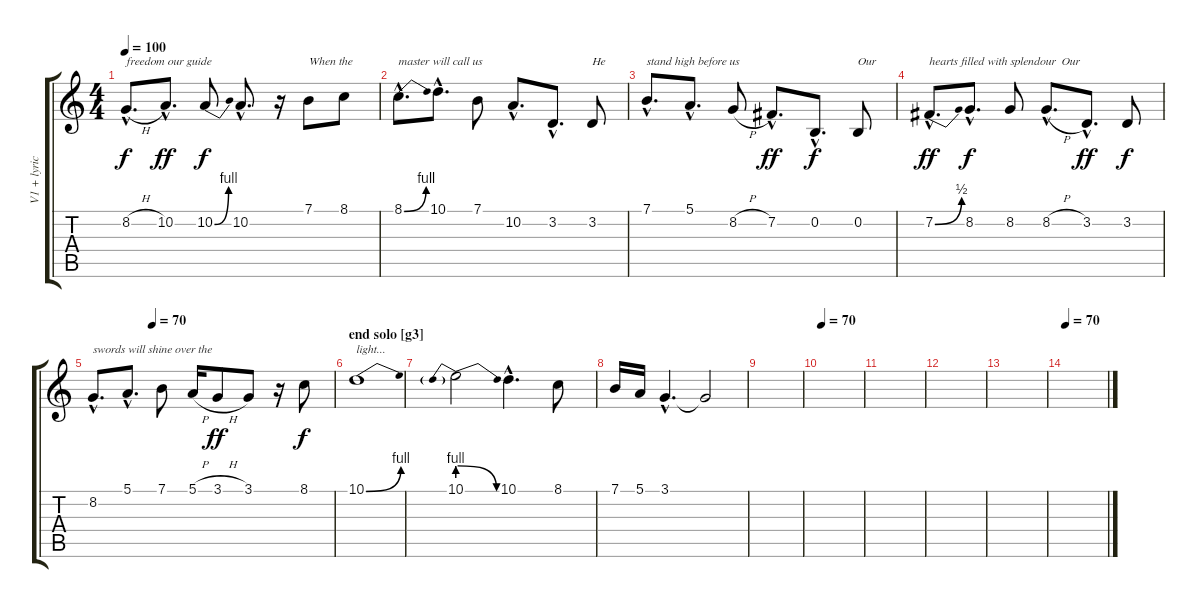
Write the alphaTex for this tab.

\track ("V1 + lyrics" "V1 + lyric") {instrument frenchhorn}
\staff {score tabs}
\tuning (E4 B3 G3 D3 A2 E2) {hide}
\ts (4 4)
\tempo 100
\clef g2
\ks c
8.2{h hac}.8{d txt "freedom our guide " dy f} 10.2{hac}.8{d dy ff} 10.2{be (bend 0 0 60 4)}.8{dy f} 10.2{hac}.8{d} r.16 7.1.8{txt "When the"} 8.1.8 |
8.1{be (bend 0 0 60 4) hac}.8{d txt "master will call us "} 10.1{hac}.8{d} 7.1.8 10.2{hac}.8{d} 3.2{hac}.8{d} 3.2.8{txt "He"} |
7.1{hac}.8{d txt "stand high before us "} 5.1{hac}.8{d} 8.2{h}.8 7.2{hac}.8{d dy ff} 0.2{hac}.8{d dy f} 0.2.8{txt "Our"} |
7.2{be (bend 0 0 60 2) hac}.8{d txt "hearts filled with splendour  Our" dy ff} 8.2{hac}.8{d dy f} 8.2.8 8.2{h hac}.8{d} 3.2{hac}.8{d dy ff} 3.2.8{dy f} |
\tempo (70 0.25)
8.2{hac}.8{d txt "swords will shine over the"} 5.1{hac}.8{d} 7.1.8 5.1{h}.16 3.1{h}.8{dy ff} 3.1.8 r.16 8.1.8{dy f} |
\section ("" "end solo [g3]")
10.1{be (bend 0 0 60 4)}.1{txt "light..."} |
10.1{be (prebendrelease 0 4 60 0)}.2 10.1{hac}.4{d} 8.1.8 |
7.1.16 5.1.16 3.1{hac}.4{d} 3.1{t}.2 |
|
\tempo 70
|
|
|
|
\section ("" "")
\tempo 70
